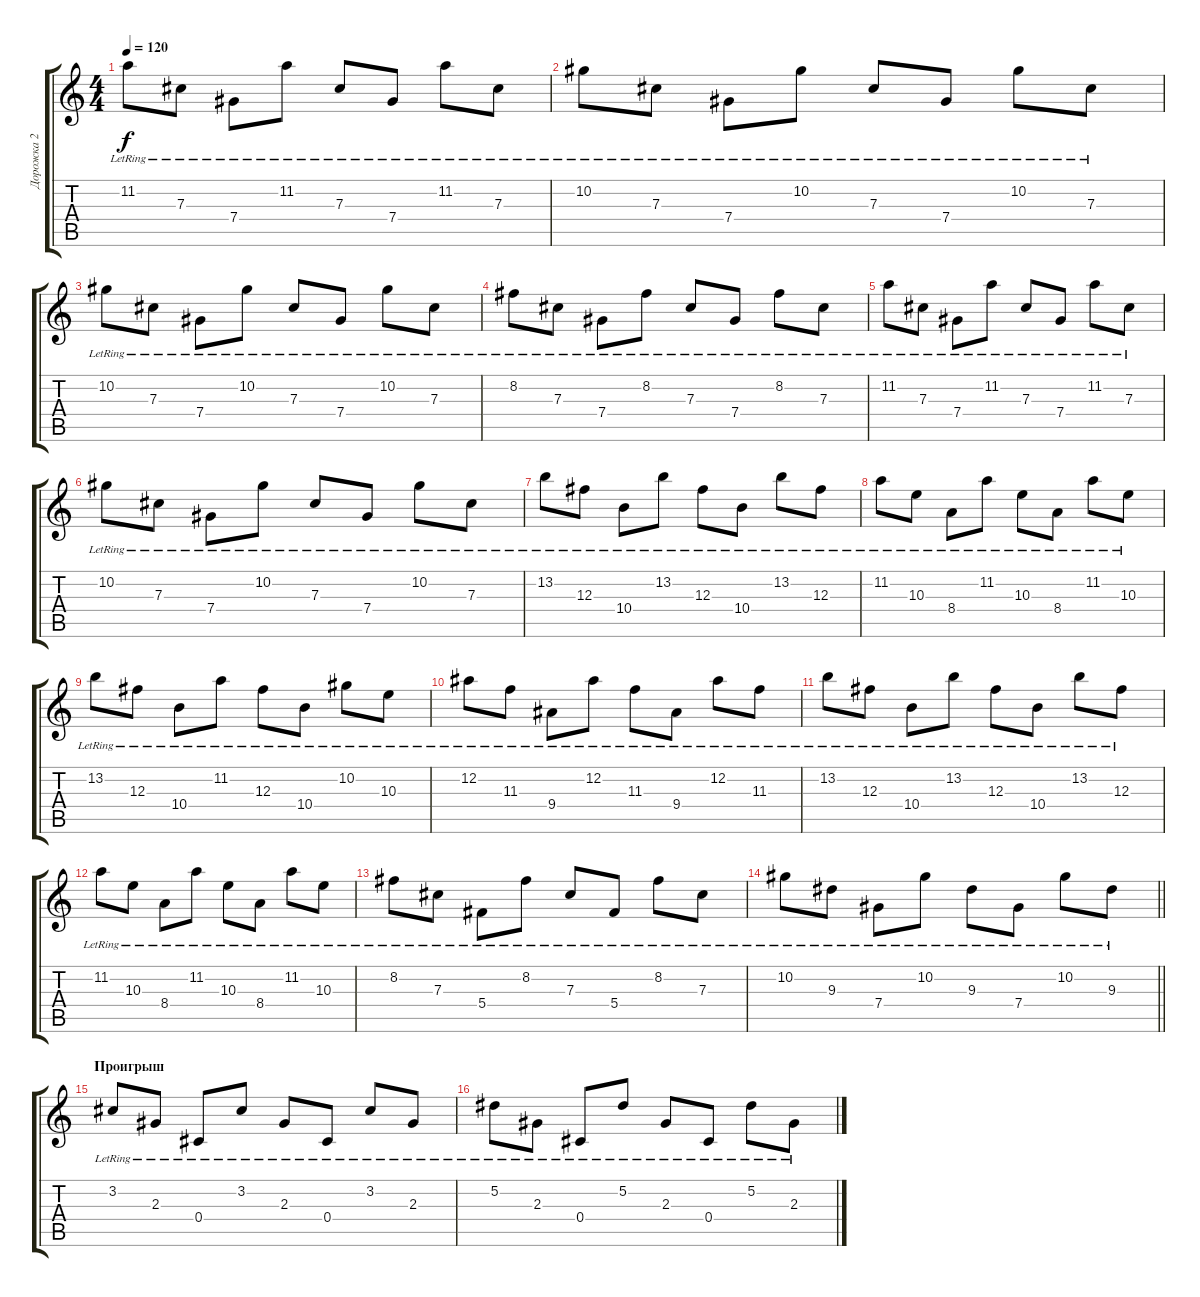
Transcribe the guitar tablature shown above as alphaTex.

\track ("Дорожка 2" "Дорожка 2") {instrument acousticguitarsteel}
\staff {score tabs}
\tuning (Eb4 Bb3 Gb3 Db3 Ab2 Eb2) {hide}
\ts (4 4)
\tempo 120
\clef g2
\ks c
11.2{lr}.8{dy f} 7.3{lr}.8 7.4{lr}.8 11.2{lr}.8 7.3{lr}.8 7.4{lr}.8 11.2{lr}.8 7.3{lr}.8 |
10.2{lr}.8 7.3{lr}.8 7.4{lr}.8 10.2{lr}.8 7.3{lr}.8 7.4{lr}.8 10.2{lr}.8 7.3{lr}.8 |
10.2{lr}.8 7.3{lr}.8 7.4{lr}.8 10.2{lr}.8 7.3{lr}.8 7.4{lr}.8 10.2{lr}.8 7.3{lr}.8 |
8.2{lr}.8 7.3{lr}.8 7.4{lr}.8 8.2{lr}.8 7.3{lr}.8 7.4{lr}.8 8.2{lr}.8 7.3{lr}.8 |
11.2{lr}.8 7.3{lr}.8 7.4{lr}.8 11.2{lr}.8 7.3{lr}.8 7.4{lr}.8 11.2{lr}.8 7.3{lr}.8 |
10.2{lr}.8 7.3{lr}.8 7.4{lr}.8 10.2{lr}.8 7.3{lr}.8 7.4{lr}.8 10.2{lr}.8 7.3{lr}.8 |
13.2{lr}.8 12.3{lr}.8 10.4{lr}.8 13.2{lr}.8 12.3{lr}.8 10.4{lr}.8 13.2{lr}.8 12.3{lr}.8 |
11.2{lr}.8 10.3{lr}.8 8.4{lr}.8 11.2{lr}.8 10.3{lr}.8 8.4{lr}.8 11.2{lr}.8 10.3{lr}.8 |
13.2{lr}.8 12.3{lr}.8 10.4{lr}.8 11.2{lr}.8 12.3{lr}.8 10.4{lr}.8 10.2{lr}.8 10.3{lr}.8 |
12.2{lr}.8 11.3{lr}.8 9.4{lr}.8 12.2{lr}.8 11.3{lr}.8 9.4{lr}.8 12.2{lr}.8 11.3{lr}.8 |
13.2{lr}.8 12.3{lr}.8 10.4{lr}.8 13.2{lr}.8 12.3{lr}.8 10.4{lr}.8 13.2{lr}.8 12.3{lr}.8 |
11.2{lr}.8 10.3{lr}.8 8.4{lr}.8 11.2{lr}.8 10.3{lr}.8 8.4{lr}.8 11.2{lr}.8 10.3{lr}.8 |
8.2{lr}.8 7.3{lr}.8 5.4{lr}.8 8.2{lr}.8 7.3{lr}.8 5.4{lr}.8 8.2{lr}.8 7.3{lr}.8 |
\barLineRight lightlight
10.2{lr}.8 9.3{lr}.8 7.4{lr}.8 10.2{lr}.8 9.3{lr}.8 7.4{lr}.8 10.2{lr}.8 9.3{lr}.8 |
\section ("" "Проигрыш")
3.2{lr}.8 2.3{lr}.8 0.4{lr}.8 3.2{lr}.8 2.3{lr}.8 0.4{lr}.8 3.2{lr}.8 2.3{lr}.8 |
5.2{lr}.8 2.3{lr}.8 0.4{lr}.8 5.2{lr}.8 2.3{lr}.8 0.4{lr}.8 5.2{lr}.8 2.3{lr}.8
